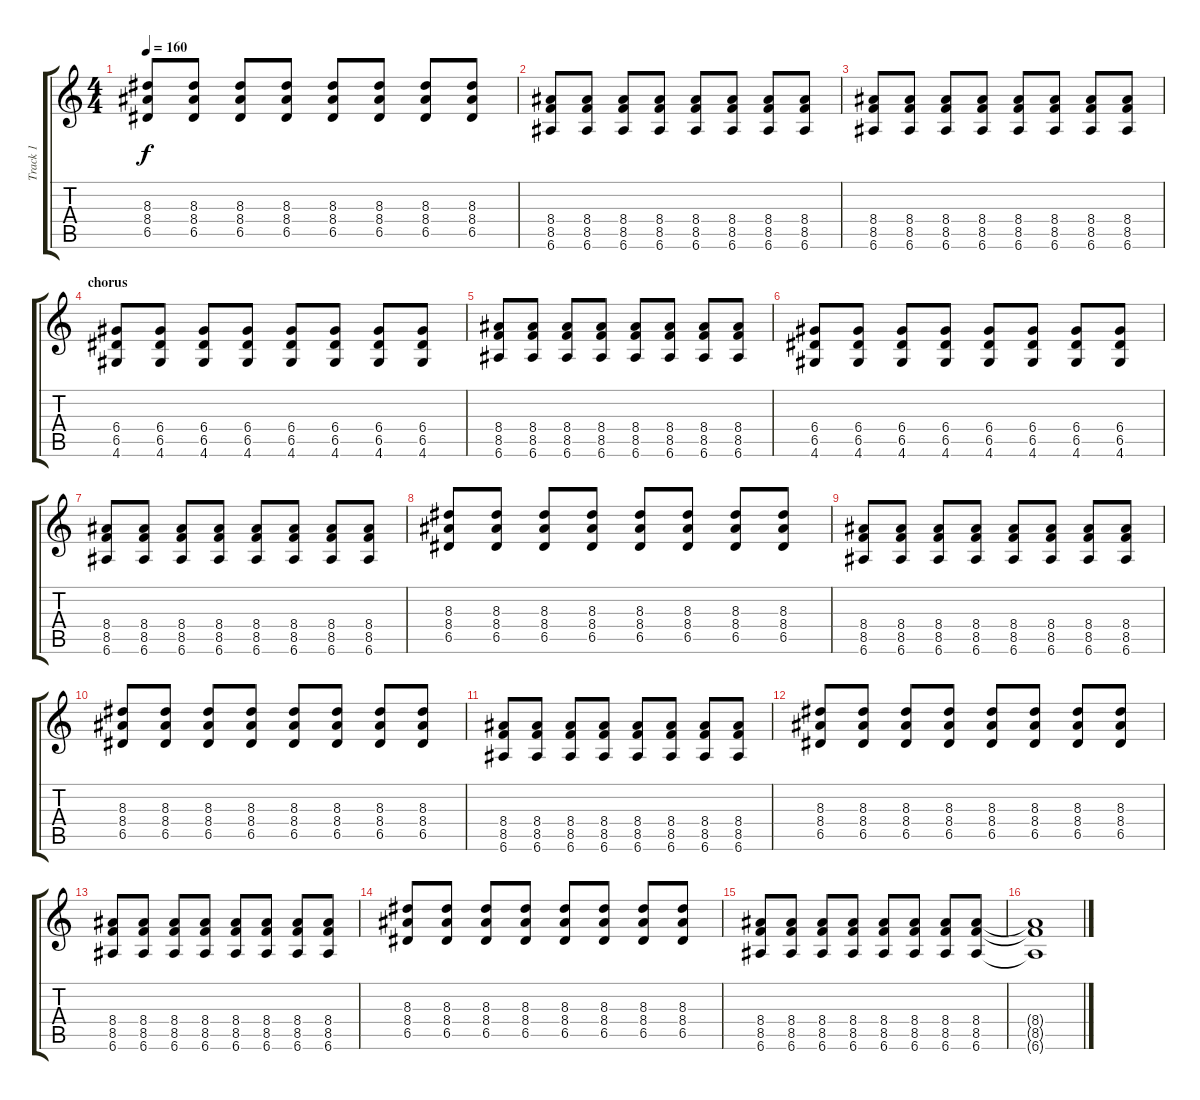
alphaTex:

\track ("Track 1" "Track 1") {instrument overdrivenguitar}
\staff {score tabs}
\tuning (E4 B3 G3 D3 A2 E2) {hide}
\ts (4 4)
\tempo 160
\clef g2
\ks c
(8.3 8.4 6.5).8{dy f} (8.3 8.4 6.5).8 (8.3 8.4 6.5).8 (8.3 8.4 6.5).8 (8.3 8.4 6.5).8 (8.3 8.4 6.5).8 (8.3 8.4 6.5).8 (8.3 8.4 6.5).8 |
(8.4 8.5 6.6).8 (8.4 8.5 6.6).8 (8.4 8.5 6.6).8 (8.4 8.5 6.6).8 (8.4 8.5 6.6).8 (8.4 8.5 6.6).8 (8.4 8.5 6.6).8 (8.4 8.5 6.6).8 |
(8.4 8.5 6.6).8 (8.4 8.5 6.6).8 (8.4 8.5 6.6).8 (8.4 8.5 6.6).8 (8.4 8.5 6.6).8 (8.4 8.5 6.6).8 (8.4 8.5 6.6).8 (8.4 8.5 6.6).8 |
\section ("" "chorus")
(6.4 6.5 4.6).8 (6.4 6.5 4.6).8 (6.4 6.5 4.6).8 (6.4 6.5 4.6).8 (6.4 6.5 4.6).8 (6.4 6.5 4.6).8 (6.4 6.5 4.6).8 (6.4 6.5 4.6).8 |
(8.4 8.5 6.6).8 (8.4 8.5 6.6).8 (8.4 8.5 6.6).8 (8.4 8.5 6.6).8 (8.4 8.5 6.6).8 (8.4 8.5 6.6).8 (8.4 8.5 6.6).8 (8.4 8.5 6.6).8 |
(6.4 6.5 4.6).8 (6.4 6.5 4.6).8 (6.4 6.5 4.6).8 (6.4 6.5 4.6).8 (6.4 6.5 4.6).8 (6.4 6.5 4.6).8 (6.4 6.5 4.6).8 (6.4 6.5 4.6).8 |
(8.4 8.5 6.6).8 (8.4 8.5 6.6).8 (8.4 8.5 6.6).8 (8.4 8.5 6.6).8 (8.4 8.5 6.6).8 (8.4 8.5 6.6).8 (8.4 8.5 6.6).8 (8.4 8.5 6.6).8 |
(8.3 8.4 6.5).8 (8.3 8.4 6.5).8 (8.3 8.4 6.5).8 (8.3 8.4 6.5).8 (8.3 8.4 6.5).8 (8.3 8.4 6.5).8 (8.3 8.4 6.5).8 (8.3 8.4 6.5).8 |
(8.4 8.5 6.6).8 (8.4 8.5 6.6).8 (8.4 8.5 6.6).8 (8.4 8.5 6.6).8 (8.4 8.5 6.6).8 (8.4 8.5 6.6).8 (8.4 8.5 6.6).8 (8.4 8.5 6.6).8 |
(8.3 8.4 6.5).8 (8.3 8.4 6.5).8 (8.3 8.4 6.5).8 (8.3 8.4 6.5).8 (8.3 8.4 6.5).8 (8.3 8.4 6.5).8 (8.3 8.4 6.5).8 (8.3 8.4 6.5).8 |
(8.4 8.5 6.6).8 (8.4 8.5 6.6).8 (8.4 8.5 6.6).8 (8.4 8.5 6.6).8 (8.4 8.5 6.6).8 (8.4 8.5 6.6).8 (8.4 8.5 6.6).8 (8.4 8.5 6.6).8 |
(8.3 8.4 6.5).8 (8.3 8.4 6.5).8 (8.3 8.4 6.5).8 (8.3 8.4 6.5).8 (8.3 8.4 6.5).8 (8.3 8.4 6.5).8 (8.3 8.4 6.5).8 (8.3 8.4 6.5).8 |
(8.4 8.5 6.6).8 (8.4 8.5 6.6).8 (8.4 8.5 6.6).8 (8.4 8.5 6.6).8 (8.4 8.5 6.6).8 (8.4 8.5 6.6).8 (8.4 8.5 6.6).8 (8.4 8.5 6.6).8 |
(8.3 8.4 6.5).8 (8.3 8.4 6.5).8 (8.3 8.4 6.5).8 (8.3 8.4 6.5).8 (8.3 8.4 6.5).8 (8.3 8.4 6.5).8 (8.3 8.4 6.5).8 (8.3 8.4 6.5).8 |
(8.4 8.5 6.6).8 (8.4 8.5 6.6).8 (8.4 8.5 6.6).8 (8.4 8.5 6.6).8 (8.4 8.5 6.6).8 (8.4 8.5 6.6).8 (8.4 8.5 6.6).8 (8.4 8.5 6.6).8 |
(8.4{t} 8.5{t} 6.6{t}).1
